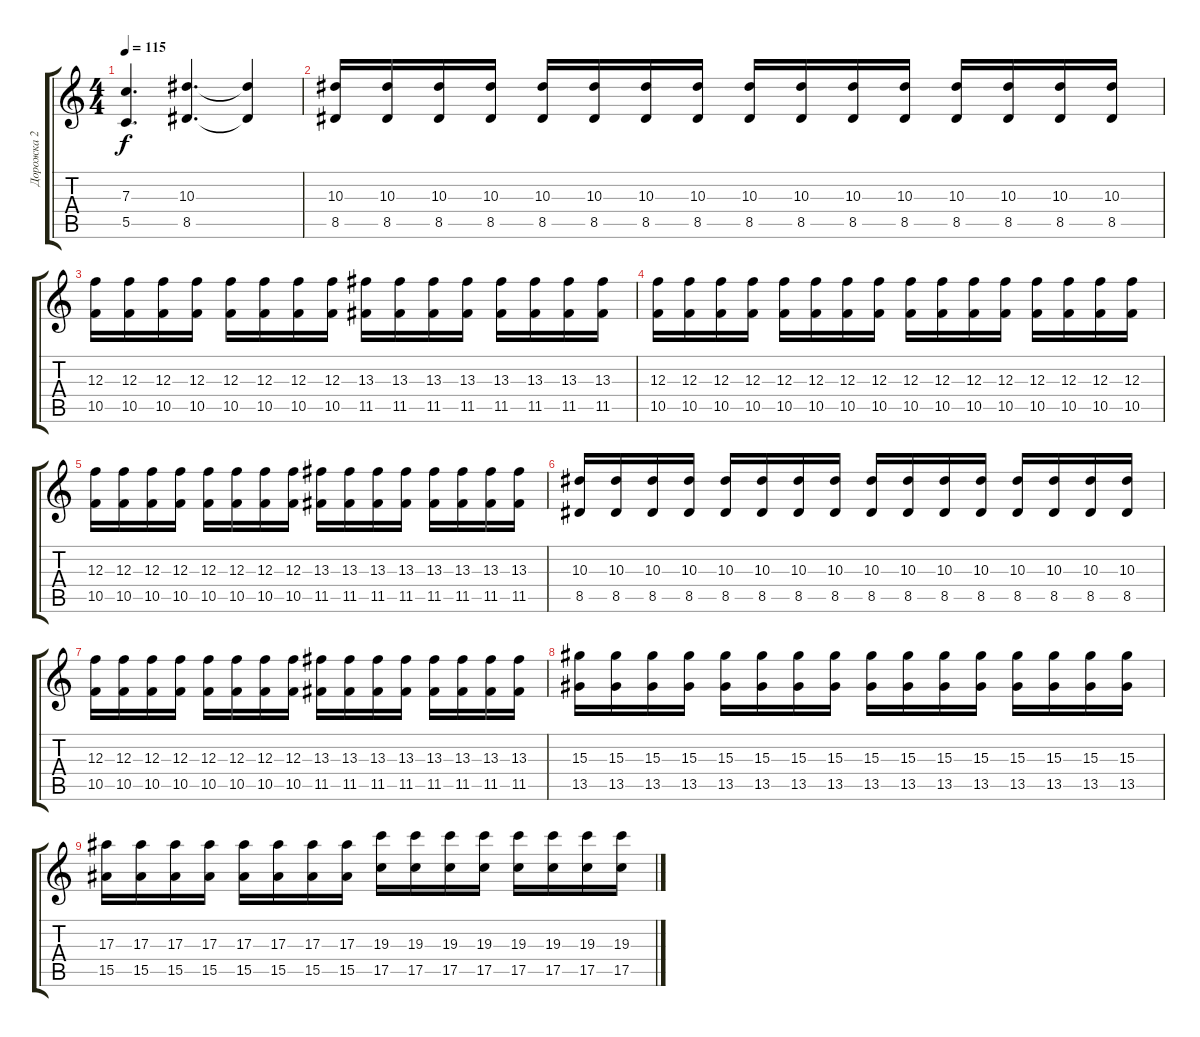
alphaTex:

\track ("Дорожка 2" "Дорожка 2") {instrument distortionguitar}
\staff {score tabs}
\tuning (D4 G3 F3 C3 G2 C2) {hide}
\ts (4 4)
\tempo 115
\clef g2
\ks c
(7.3 5.5).4{d dy f} (10.3 8.5).4{d} (10.3{t} 8.5{t}).4 |
(10.3 8.5).16 (10.3 8.5).16 (10.3 8.5).16 (10.3 8.5).16 (10.3 8.5).16 (10.3 8.5).16 (10.3 8.5).16 (10.3 8.5).16 (10.3 8.5).16 (10.3 8.5).16 (10.3 8.5).16 (10.3 8.5).16 (10.3 8.5).16 (10.3 8.5).16 (10.3 8.5).16 (10.3 8.5).16 |
(12.3 10.5).16 (12.3 10.5).16 (12.3 10.5).16 (12.3 10.5).16 (12.3 10.5).16 (12.3 10.5).16 (12.3 10.5).16 (12.3 10.5).16 (13.3 11.5).16 (13.3 11.5).16 (13.3 11.5).16 (13.3 11.5).16 (13.3 11.5).16 (13.3 11.5).16 (13.3 11.5).16 (13.3 11.5).16 |
(12.3 10.5).16 (12.3 10.5).16 (12.3 10.5).16 (12.3 10.5).16 (12.3 10.5).16 (12.3 10.5).16 (12.3 10.5).16 (12.3 10.5).16 (12.3 10.5).16 (12.3 10.5).16 (12.3 10.5).16 (12.3 10.5).16 (12.3 10.5).16 (12.3 10.5).16 (12.3 10.5).16 (12.3 10.5).16 |
(12.3 10.5).16 (12.3 10.5).16 (12.3 10.5).16 (12.3 10.5).16 (12.3 10.5).16 (12.3 10.5).16 (12.3 10.5).16 (12.3 10.5).16 (13.3 11.5).16 (13.3 11.5).16 (13.3 11.5).16 (13.3 11.5).16 (13.3 11.5).16 (13.3 11.5).16 (13.3 11.5).16 (13.3 11.5).16 |
(10.3 8.5).16 (10.3 8.5).16 (10.3 8.5).16 (10.3 8.5).16 (10.3 8.5).16 (10.3 8.5).16 (10.3 8.5).16 (10.3 8.5).16 (10.3 8.5).16 (10.3 8.5).16 (10.3 8.5).16 (10.3 8.5).16 (10.3 8.5).16 (10.3 8.5).16 (10.3 8.5).16 (10.3 8.5).16 |
(12.3 10.5).16 (12.3 10.5).16 (12.3 10.5).16 (12.3 10.5).16 (12.3 10.5).16 (12.3 10.5).16 (12.3 10.5).16 (12.3 10.5).16 (13.3 11.5).16 (13.3 11.5).16 (13.3 11.5).16 (13.3 11.5).16 (13.3 11.5).16 (13.3 11.5).16 (13.3 11.5).16 (13.3 11.5).16 |
(15.3 13.5).16 (15.3 13.5).16 (15.3 13.5).16 (15.3 13.5).16 (15.3 13.5).16 (15.3 13.5).16 (15.3 13.5).16 (15.3 13.5).16 (15.3 13.5).16 (15.3 13.5).16 (15.3 13.5).16 (15.3 13.5).16 (15.3 13.5).16 (15.3 13.5).16 (15.3 13.5).16 (15.3 13.5).16 |
(17.3 15.5).16 (17.3 15.5).16 (17.3 15.5).16 (17.3 15.5).16 (17.3 15.5).16 (17.3 15.5).16 (17.3 15.5).16 (17.3 15.5).16 (19.3 17.5).16 (19.3 17.5).16 (19.3 17.5).16 (19.3 17.5).16 (19.3 17.5).16 (19.3 17.5).16 (19.3 17.5).16 (19.3 17.5).16
